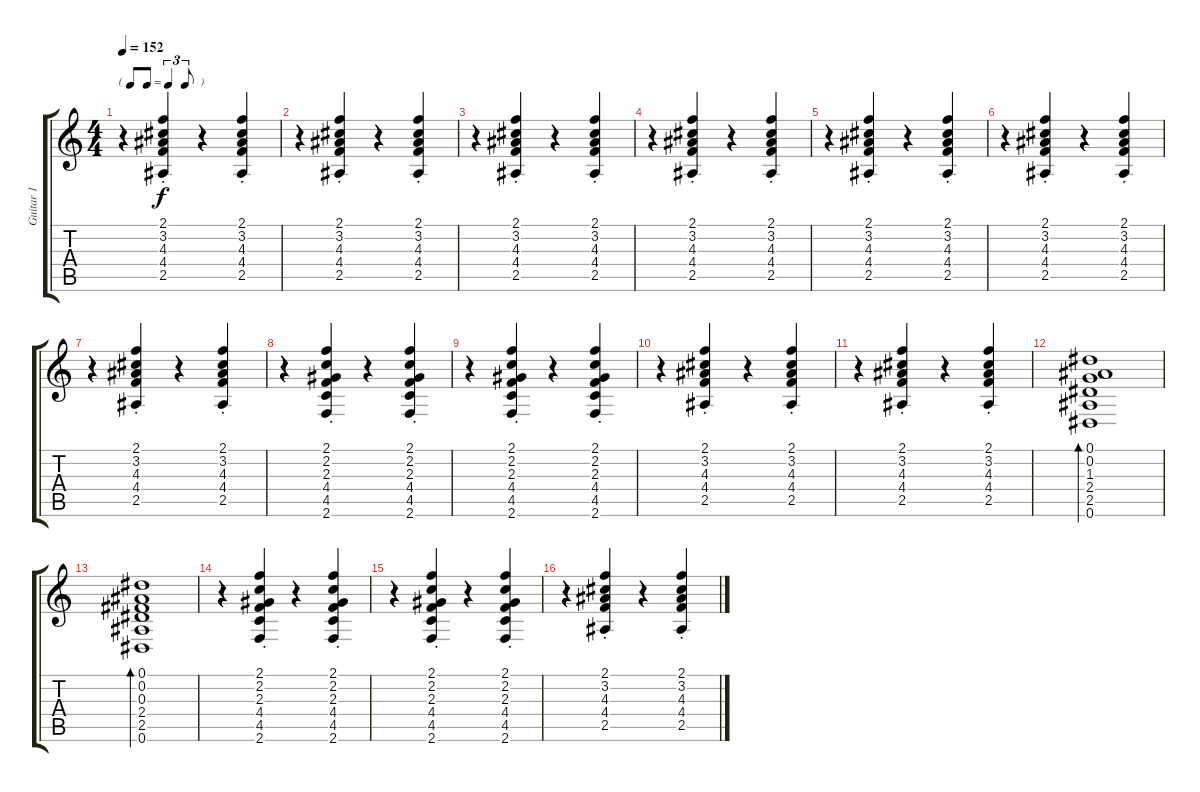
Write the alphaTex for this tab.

\track ("Guitar 1" "Guitar 1") {instrument acousticguitarsteel}
\staff {score tabs}
\tuning (Eb4 Bb3 Gb3 Db3 Ab2 Eb2) {hide}
\ts (4 4)
\tf triplet8th
\tempo 152
\clef g2
\ks c
r.4{dy f} (2.1{st} 3.2{st} 4.3{st} 4.4{st} 2.5{st}).4 r.4 (2.1{st} 3.2{st} 4.3{st} 4.4{st} 2.5{st}).4 |
r.4 (2.1{st} 3.2{st} 4.3{st} 4.4{st} 2.5{st}).4 r.4 (2.1{st} 3.2{st} 4.3{st} 4.4{st} 2.5{st}).4 |
r.4 (2.1{st} 3.2{st} 4.3{st} 4.4{st} 2.5{st}).4 r.4 (2.1{st} 3.2{st} 4.3{st} 4.4{st} 2.5{st}).4 |
r.4 (2.1{st} 3.2{st} 4.3{st} 4.4{st} 2.5{st}).4 r.4 (2.1{st} 3.2{st} 4.3{st} 4.4{st} 2.5{st}).4 |
r.4 (2.1{st} 3.2{st} 4.3{st} 4.4{st} 2.5{st}).4 r.4 (2.1{st} 3.2{st} 4.3{st} 4.4{st} 2.5{st}).4 |
r.4 (2.1{st} 3.2{st} 4.3{st} 4.4{st} 2.5{st}).4 r.4 (2.1{st} 3.2{st} 4.3{st} 4.4{st} 2.5{st}).4 |
r.4 (2.1{st} 3.2{st} 4.3{st} 4.4{st} 2.5{st}).4 r.4 (2.1{st} 3.2{st} 4.3{st} 4.4{st} 2.5{st}).4 |
r.4 (2.1{st} 2.2{st} 2.3{st} 4.4{st} 4.5{st} 2.6{st}).4 r.4 (2.1{st} 2.2{st} 2.3{st} 4.4{st} 4.5{st} 2.6{st}).4 |
r.4 (2.1{st} 2.2{st} 2.3{st} 4.4{st} 4.5{st} 2.6{st}).4 r.4 (2.1{st} 2.2{st} 2.3{st} 4.4{st} 4.5{st} 2.6{st}).4 |
r.4 (2.1{st} 3.2{st} 4.3{st} 4.4{st} 2.5{st}).4 r.4 (2.1{st} 3.2{st} 4.3{st} 4.4{st} 2.5{st}).4 |
r.4 (2.1{st} 3.2{st} 4.3{st} 4.4{st} 2.5{st}).4 r.4 (2.1{st} 3.2{st} 4.3{st} 4.4{st} 2.5{st}).4 |
(0.1 0.2 1.3 2.4 2.5 0.6).1{bd 240} |
(0.1 0.2 0.3 2.4 2.5 0.6).1{bd 240} |
r.4 (2.1{st} 2.2{st} 2.3{st} 4.4{st} 4.5{st} 2.6{st}).4 r.4 (2.1{st} 2.2{st} 2.3{st} 4.4{st} 4.5{st} 2.6{st}).4 |
r.4 (2.1{st} 2.2{st} 2.3{st} 4.4{st} 4.5{st} 2.6{st}).4 r.4 (2.1{st} 2.2{st} 2.3{st} 4.4{st} 4.5{st} 2.6{st}).4 |
r.4 (2.1{st} 3.2{st} 4.3{st} 4.4{st} 2.5{st}).4 r.4 (2.1{st} 3.2{st} 4.3{st} 4.4{st} 2.5{st}).4
